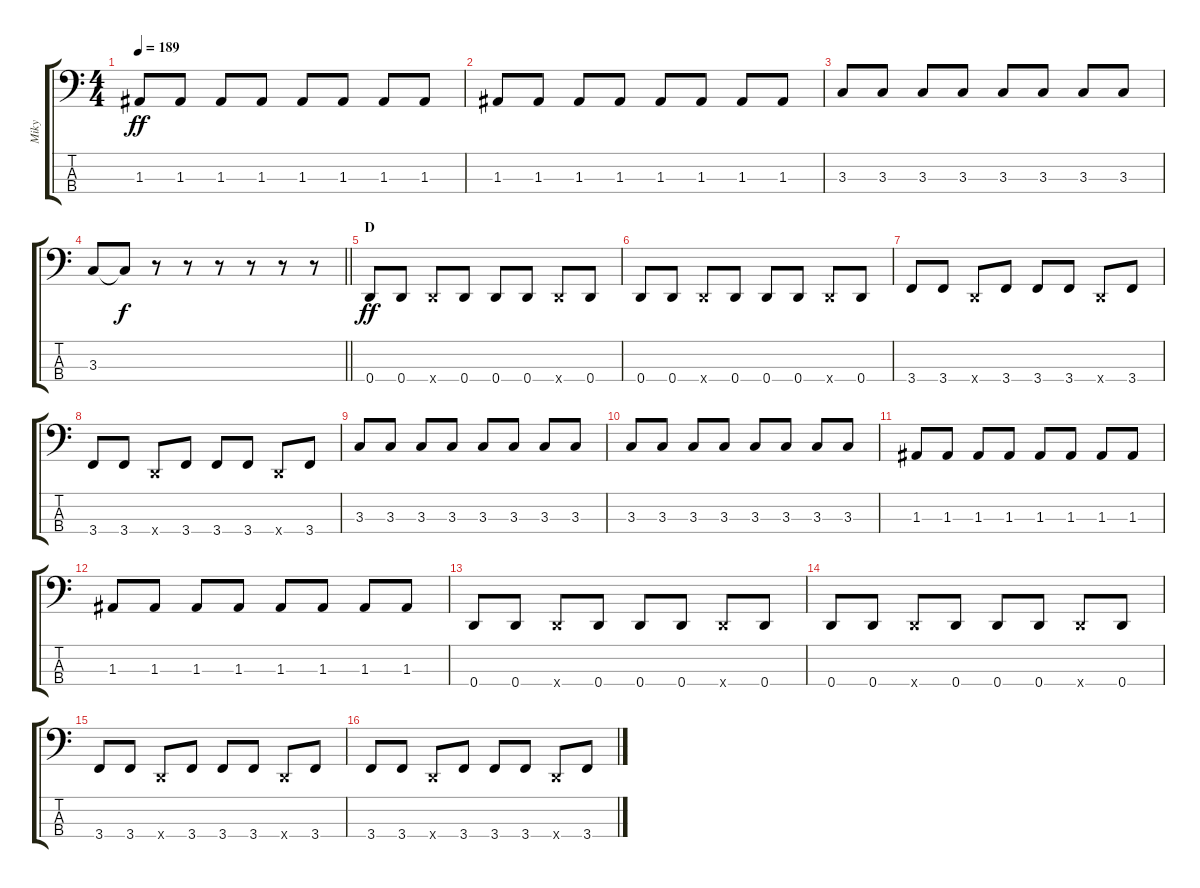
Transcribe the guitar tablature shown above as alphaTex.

\track ("Miky" "Miky") {instrument electricbasspick}
\staff {score tabs}
\tuning (G2 D2 A1 D1) {hide}
\ts (4 4)
\tempo 189
\clef f4
\ks c
1.3.8{dy ff} 1.3.8 1.3.8 1.3.8 1.3.8 1.3.8 1.3.8 1.3.8 |
1.3.8 1.3.8 1.3.8 1.3.8 1.3.8 1.3.8 1.3.8 1.3.8 |
3.3.8 3.3.8 3.3.8 3.3.8 3.3.8 3.3.8 3.3.8 3.3.8 |
\barLineRight lightlight
3.3.8 3.3{t}.8{dy f} r.8 r.8 r.8 r.8 r.8 r.8 |
\section ("" "D")
0.4.8{dy ff} 0.4.8 0.4{x}.8 0.4.8 0.4.8 0.4.8 0.4{x}.8 0.4.8 |
0.4.8 0.4.8 0.4{x}.8 0.4.8 0.4.8 0.4.8 0.4{x}.8 0.4.8 |
3.4.8 3.4.8 0.4{x}.8 3.4.8 3.4.8 3.4.8 0.4{x}.8 3.4.8 |
3.4.8 3.4.8 0.4{x}.8 3.4.8 3.4.8 3.4.8 0.4{x}.8 3.4.8 |
3.3.8 3.3.8 3.3.8 3.3.8 3.3.8 3.3.8 3.3.8 3.3.8 |
3.3.8 3.3.8 3.3.8 3.3.8 3.3.8 3.3.8 3.3.8 3.3.8 |
1.3.8 1.3.8 1.3.8 1.3.8 1.3.8 1.3.8 1.3.8 1.3.8 |
1.3.8 1.3.8 1.3.8 1.3.8 1.3.8 1.3.8 1.3.8 1.3.8 |
0.4.8 0.4.8 0.4{x}.8 0.4.8 0.4.8 0.4.8 0.4{x}.8 0.4.8 |
0.4.8 0.4.8 0.4{x}.8 0.4.8 0.4.8 0.4.8 0.4{x}.8 0.4.8 |
3.4.8 3.4.8 0.4{x}.8 3.4.8 3.4.8 3.4.8 0.4{x}.8 3.4.8 |
3.4.8 3.4.8 0.4{x}.8 3.4.8 3.4.8 3.4.8 0.4{x}.8 3.4.8
